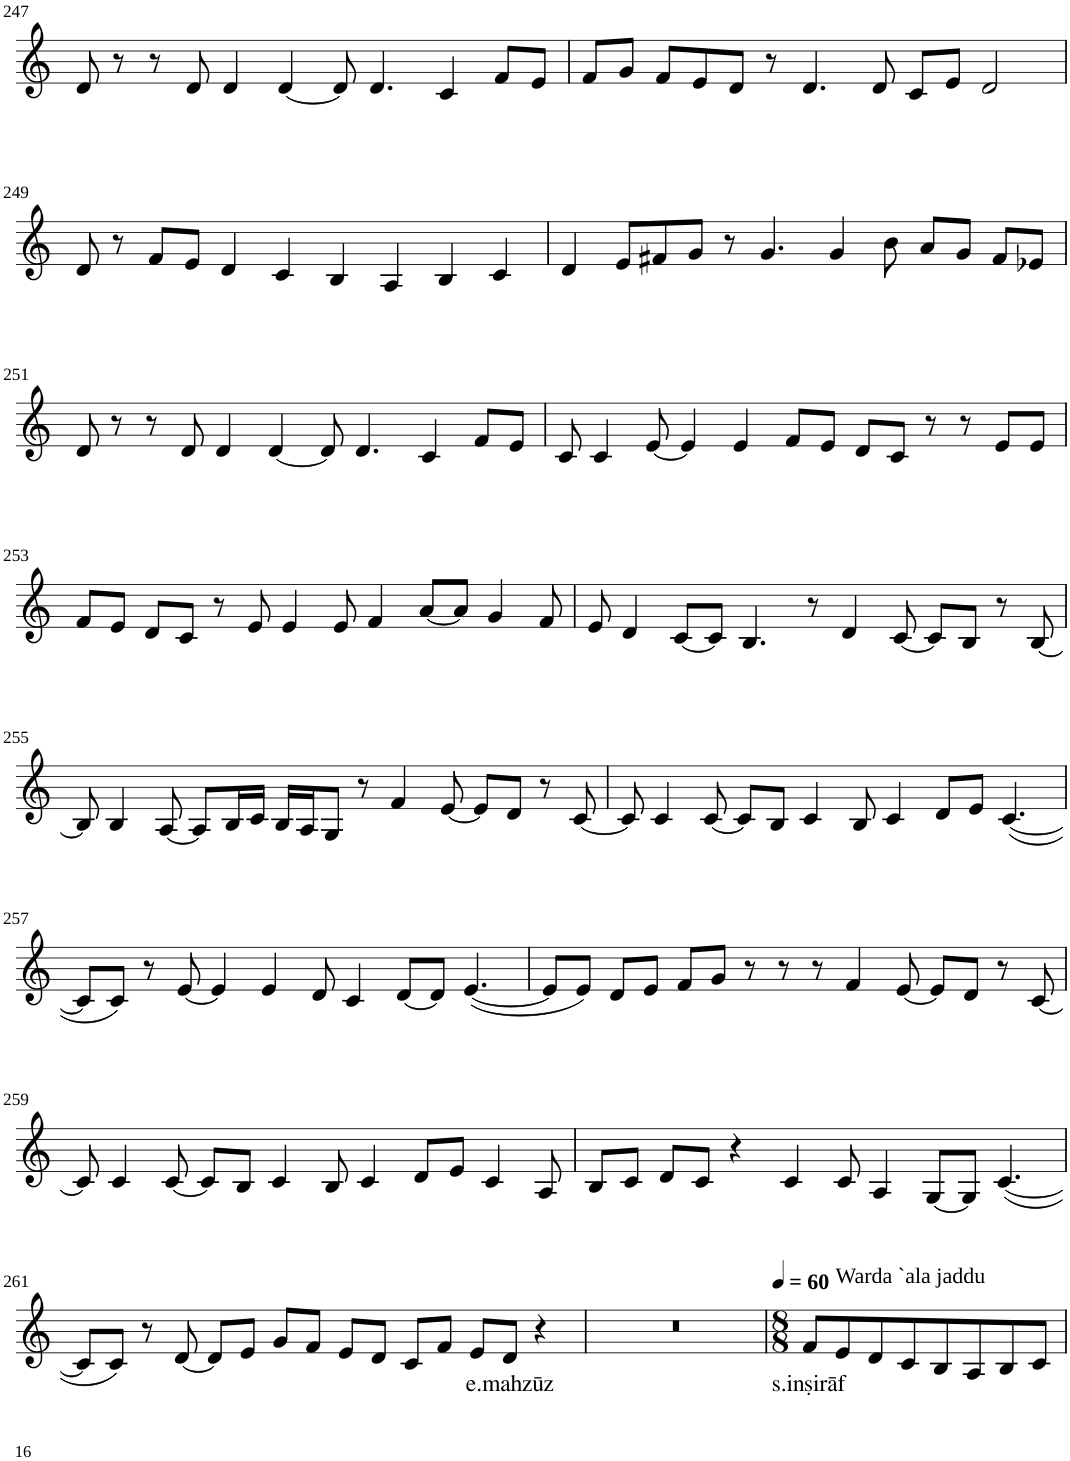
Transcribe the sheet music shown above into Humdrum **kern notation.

**kern	**text
*part1	*part1
*staff1	*staff1
*I"Violin	*
!!LO:PB:g=z
*clefG2	*
*k[]	*
*M8/4	*
=247	=247
8d/	.
8r	.
8r	.
8d/	.
4d/	.
[4d/	.
8d/]	.
4.d/	.
4c/	.
8f/L	.
8e/J	.
=248	=248
8f/L	.
8g/J	.
8f/L	.
8e/	.
8d/J	.
8r	.
4.d/	.
8d/	.
8c/L	.
8e/J	.
2d/	.
!!LO:LB:g=z
=249	=249
8d/	.
8r	.
8f/L	.
8e/J	.
4d/	.
4c/	.
4B/	.
4A/	.
4B/	.
4c/	.
=250	=250
4d/	.
8e/L	.
8f#X/	.
8g/J	.
8r	.
4.g/	.
4g/	.
8b\	.
8a/L	.
8g/J	.
8f#/L	.
8e-X/J	.
!!LO:LB:g=z
=251	=251
8d/	.
8r	.
8r	.
8d/	.
4d/	.
[4d/	.
8d/]	.
4.d/	.
4c/	.
8f/L	.
8e/J	.
=252	=252
8c/	.
4c/	.
[8e/	.
4e/]	.
4e/	.
8f/L	.
8e/J	.
8d/L	.
8c/J	.
8r	.
8r	.
8e/L	.
8e/J	.
!!LO:LB:g=z
=253	=253
8f/L	.
8e/J	.
8d/L	.
8c/J	.
8r	.
8e/	.
4e/	.
8e/	.
4f/	.
[8a/L	.
8a/J]	.
4g/	.
8f/	.
=254	=254
8e/	.
4d/	.
[8c/L	.
8c/J]	.
4.B/	.
8r	.
4d/	.
[8c/	.
8c/L]	.
8B/J	.
8r	.
[8B/	.
!!LO:LB:g=z
=255	=255
8B/]	.
4B/	.
[8A/	.
8A/L]	.
16B/L	.
16c/JJ	.
16B/LL	.
16A/J	.
8G/J	.
8r	.
4f/	.
[8e/	.
8e/L]	.
8d/J	.
8r	.
[8c/	.
=256	=256
8c/]	.
4c/	.
[8c/	.
8c/L]	.
8B/J	.
4c/	.
8B/	.
4c/	.
8d/L	.
8e/J	.
([4.c/	.
!!LO:LB:g=z
=257	=257
8c/L]	.
8c/J)	.
8r	.
[8e/	.
4e/]	.
4e/	.
8d/	.
4c/	.
[8d/L	.
8d/J]	.
([4.e/	.
=258	=258
8e/L]	.
8e/J)	.
8d/L	.
8e/J	.
8f/L	.
8g/J	.
8r	.
8r	.
8r	.
4f/	.
[8e/	.
8e/L]	.
8d/J	.
8r	.
[8c/	.
!!LO:LB:g=z
=259	=259
8c/]	.
4c/	.
[8c/	.
8c/L]	.
8B/J	.
4c/	.
8B/	.
4c/	.
8d/L	.
8e/J	.
4c/	.
8A/	.
=260	=260
8B/L	.
8c/J	.
8d/L	.
8c/J	.
4r	.
4c/	.
8c/	.
4A/	.
[8G/L	.
8G/J]	.
([4.c/	.
!!LO:LB:g=z
=261	=261
8c/L]	.
8c/J)	.
8r	.
[8d/	.
8d/L]	.
8e/J	.
8g/L	.
8f/J	.
8e/L	.
8d/J	.
8c/L	.
8f/J	.
8e/L	.
!	!LO:LY:b
8d/J	e.mahzūz
4r	.
=262	=262
0r	.
=263	=263
*M8/8	*
*MM60	*
!	!LO:LY:b
8f/L	s.inṣirāf
!LO:TX:a:t=Warda `ala jaddu	!
8e/	.
8d/	.
8c/	.
8B/	.
8A/	.
8B/	.
8c/J	.
=	=
*-	*-
